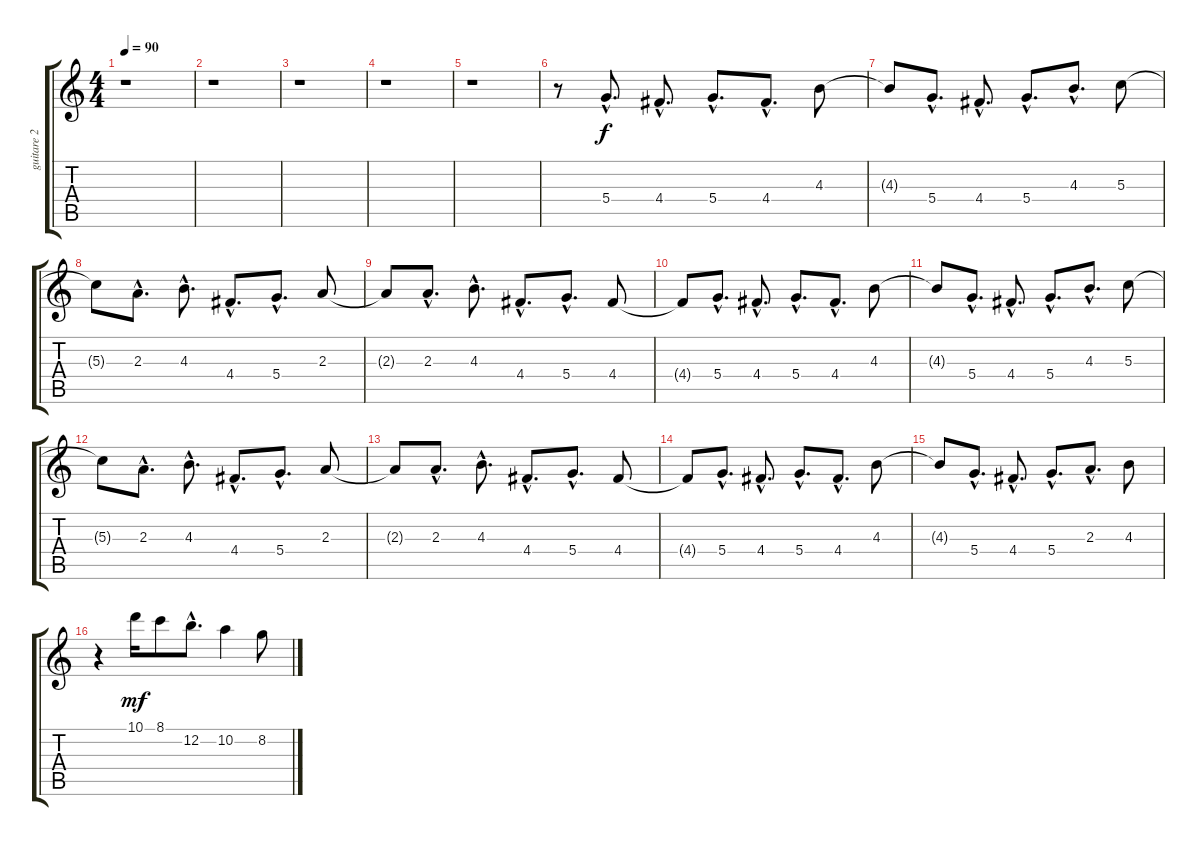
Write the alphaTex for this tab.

\track ("guitare 2" "guitare 2") {instrument overdrivenguitar}
\staff {score tabs}
\tuning (E4 B3 G3 D3 A2 E2) {hide}
\ts (4 4)
\tempo 90
\clef g2
\ks c
r.1{dy f} |
r.1 |
r.1 |
r.1 |
r.1 |
r.8 5.4{hac}.8{d} 4.4{hac}.8{d} 5.4{hac}.8{d} 4.4{hac}.8{d} 4.3.8 |
4.3{t}.8 5.4{hac}.8{d} 4.4{hac}.8{d} 5.4{hac}.8{d} 4.3{hac}.8{d} 5.3.8 |
5.3{t}.8 2.3{hac}.8{d} 4.3{hac}.8{d} 4.4{hac}.8{d} 5.4{hac}.8{d} 2.3.8 |
2.3{t}.8 2.3{hac}.8{d} 4.3{hac}.8{d} 4.4{hac}.8{d} 5.4{hac}.8{d} 4.4.8 |
4.4{t}.8 5.4{hac}.8{d} 4.4{hac}.8{d} 5.4{hac}.8{d} 4.4{hac}.8{d} 4.3.8 |
4.3{t}.8 5.4{hac}.8{d} 4.4{hac}.8{d} 5.4{hac}.8{d} 4.3{hac}.8{d} 5.3.8 |
5.3{t}.8 2.3{hac}.8{d} 4.3{hac}.8{d} 4.4{hac}.8{d} 5.4{hac}.8{d} 2.3.8 |
2.3{t}.8 2.3{hac}.8{d} 4.3{hac}.8{d} 4.4{hac}.8{d} 5.4{hac}.8{d} 4.4.8 |
4.4{t}.8 5.4{hac}.8{d} 4.4{hac}.8{d} 5.4{hac}.8{d} 4.4{hac}.8{d} 4.3.8 |
4.3{t}.8 5.4{hac}.8{d} 4.4{hac}.8{d} 5.4{hac}.8{d} 2.3{hac}.8{d} 4.3.8 |
r.4 10.1.16{dy mf} 8.1.8 12.2{hac}.8{d} 10.2.4 8.2.8
